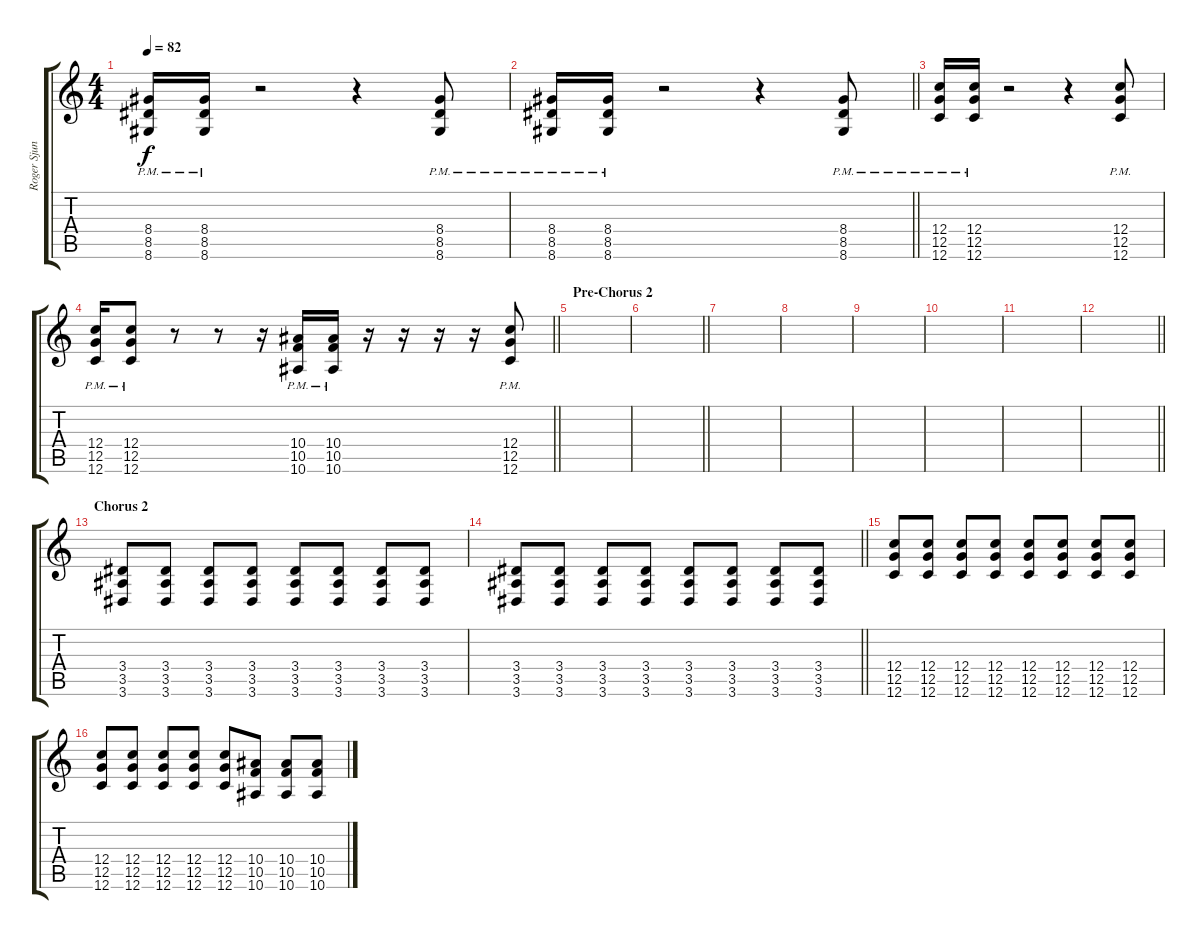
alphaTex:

\track ("Roger Sjunnesson" "Roger Sjun") {instrument overdrivenguitar}
\staff {score tabs}
\tuning (D4 A3 F3 C3 G2 C2) {hide}
\ts (4 4)
\tempo 82
\clef g2
\ks c
(8.4{pm} 8.5{pm} 8.6{pm}).16{dy f} (8.4{pm} 8.5{pm} 8.6{pm}).16 r.2 r.4 (8.4{pm} 8.5{pm} 8.6{pm}).8 |
\barLineRight lightlight
(8.4{pm} 8.5{pm} 8.6{pm}).16 (8.4{pm} 8.5{pm} 8.6{pm}).16 r.2 r.4 (8.4{pm} 8.5{pm} 8.6{pm}).8 |
(12.4{pm} 12.5{pm} 12.6{pm}).16 (12.4{pm} 12.5{pm} 12.6{pm}).16 r.2 r.4 (12.4{pm} 12.5{pm} 12.6{pm}).8 |
\barLineRight lightlight
(12.4{pm} 12.5{pm} 12.6{pm}).16 (12.4{pm} 12.5{pm} 12.6{pm}).8 r.8 r.8 r.16 (10.4{pm} 10.5{pm} 10.6{pm}).16 (10.4{pm} 10.5{pm} 10.6{pm}).16 r.16 r.16 r.16 r.16 (12.4{pm} 12.5{pm} 12.6{pm}).8 |
\section ("" "Pre-Chorus 2")
|
\barLineRight lightlight
|
|
|
|
|
|
\barLineRight lightlight
|
\section ("" "Chorus 2")
(3.4 3.5 3.6).8 (3.4 3.5 3.6).8 (3.4 3.5 3.6).8 (3.4 3.5 3.6).8 (3.4 3.5 3.6).8 (3.4 3.5 3.6).8 (3.4 3.5 3.6).8 (3.4 3.5 3.6).8 |
\barLineRight lightlight
(3.4 3.5 3.6).8 (3.4 3.5 3.6).8 (3.4 3.5 3.6).8 (3.4 3.5 3.6).8 (3.4 3.5 3.6).8 (3.4 3.5 3.6).8 (3.4 3.5 3.6).8 (3.4 3.5 3.6).8 |
(12.4 12.5 12.6).8 (12.4 12.5 12.6).8 (12.4 12.5 12.6).8 (12.4 12.5 12.6).8 (12.4 12.5 12.6).8 (12.4 12.5 12.6).8 (12.4 12.5 12.6).8 (12.4 12.5 12.6).8 |
(12.4 12.5 12.6).8 (12.4 12.5 12.6).8 (12.4 12.5 12.6).8 (12.4 12.5 12.6).8 (12.4 12.5 12.6).8 (10.4 10.5 10.6).8 (10.4 10.5 10.6).8 (10.4 10.5 10.6).8
